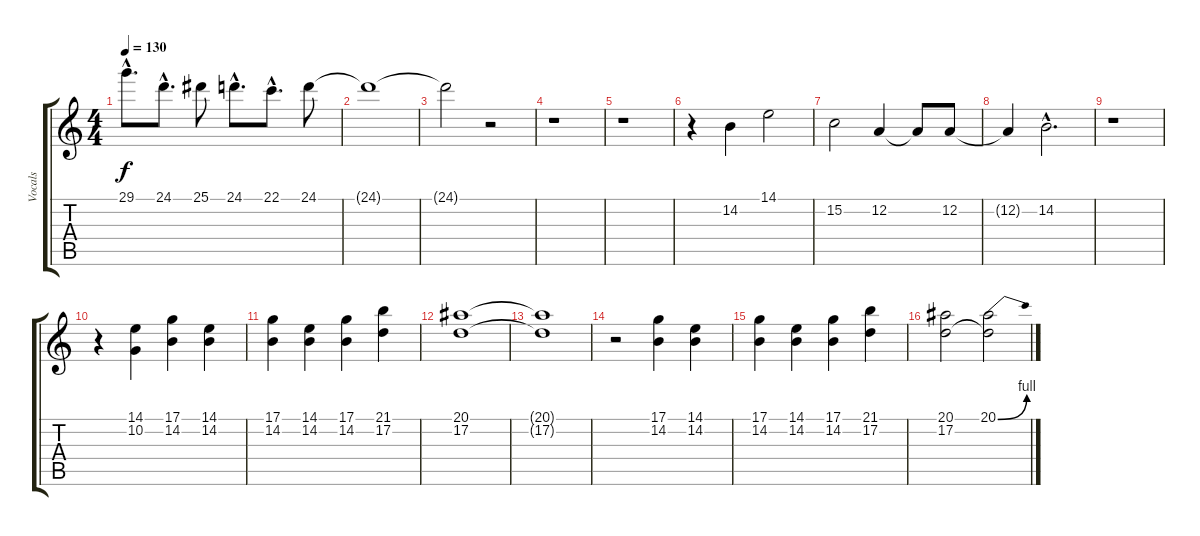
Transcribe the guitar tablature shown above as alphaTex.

\track ("Vocals" "Vocals") {instrument lead2sawtooth}
\staff {score tabs}
\tuning (D4 A3 F3 C3 G2 D2) {hide}
\ts (4 4)
\tempo 130
\clef g2
\ks c
29.1{hac}.8{d dy f} 24.1{hac}.8{d} 25.1.8 24.1{hac}.8{d} 22.1{hac}.8{d} 24.1.8 |
24.1{t}.1 |
24.1{t}.2 r.2 |
r.1 |
r.1 |
r.4 14.2.4 14.1.2 |
15.2.2 12.2.4 12.2{t}.8 12.2.8 |
12.2{t}.4 14.2{hac}.2{d} |
r.1 |
r.4 (14.1 10.2).4 (17.1 14.2).4 (14.1 14.2).4 |
(17.1 14.2).4 (14.1 14.2).4 (17.1 14.2).4 (21.1 17.2).4 |
(20.1 17.2).1 |
(20.1{t} 17.2{t}).1 |
r.2 (17.1 14.2).4 (14.1 14.2).4 |
(17.1 14.2).4 (14.1 14.2).4 (17.1 14.2).4 (21.1 17.2).4 |
(20.1 17.2).2 (20.1{be (bend 0 0 60 4)} 17.2{t}).2
